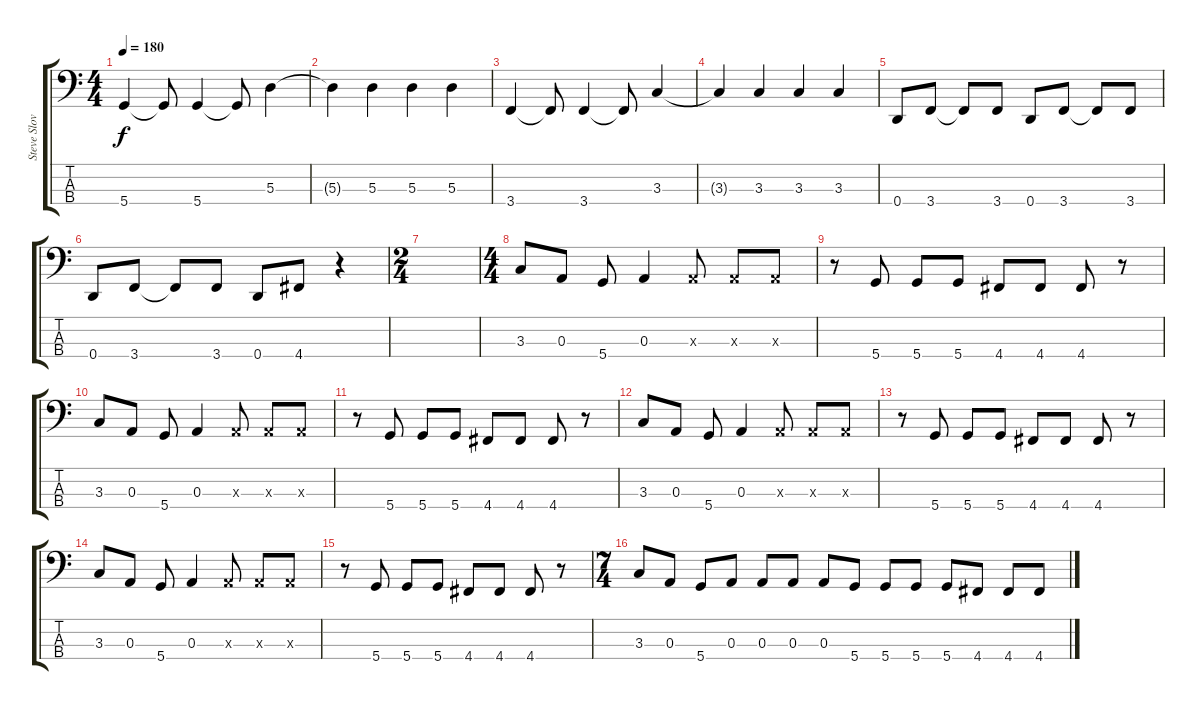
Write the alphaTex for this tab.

\track ("Steve Slovisky" "Steve Slov") {instrument electricbasspick}
\staff {score tabs}
\tuning (G2 D2 A1 D1) {hide}
\ts (4 4)
\tempo 180
\clef f4
\ks c
5.4.4{dy f} 5.4{t}.8 5.4.4 5.4{t}.8 5.3.4 |
5.3{t}.4 5.3.4 5.3.4 5.3.4 |
3.4.4 3.4{t}.8 3.4.4 3.4{t}.8 3.3.4 |
3.3{t}.4 3.3.4 3.3.4 3.3.4 |
0.4.8 3.4.8 3.4{t}.8 3.4.8 0.4.8 3.4.8 3.4{t}.8 3.4.8 |
0.4.8 3.4.8 3.4{t}.8 3.4.8 0.4.8 4.4.8 r.4 |
\ts (2 4)
|
\ts (4 4)
3.3.8 0.3.8 5.4.8 0.3.4 0.3{x}.8 0.3{x}.8 0.3{x}.8 |
r.8 5.4.8 5.4.8 5.4.8 4.4.8 4.4.8 4.4.8 r.8 |
3.3.8 0.3.8 5.4.8 0.3.4 0.3{x}.8 0.3{x}.8 0.3{x}.8 |
r.8 5.4.8 5.4.8 5.4.8 4.4.8 4.4.8 4.4.8 r.8 |
3.3.8 0.3.8 5.4.8 0.3.4 0.3{x}.8 0.3{x}.8 0.3{x}.8 |
r.8 5.4.8 5.4.8 5.4.8 4.4.8 4.4.8 4.4.8 r.8 |
3.3.8 0.3.8 5.4.8 0.3.4 0.3{x}.8 0.3{x}.8 0.3{x}.8 |
r.8 5.4.8 5.4.8 5.4.8 4.4.8 4.4.8 4.4.8 r.8 |
\ts (7 4)
3.3.8 0.3.8 5.4.8 0.3.8 0.3.8 0.3.8 0.3.8 5.4.8 5.4.8 5.4.8 5.4.8 4.4.8 4.4.8 4.4.8
